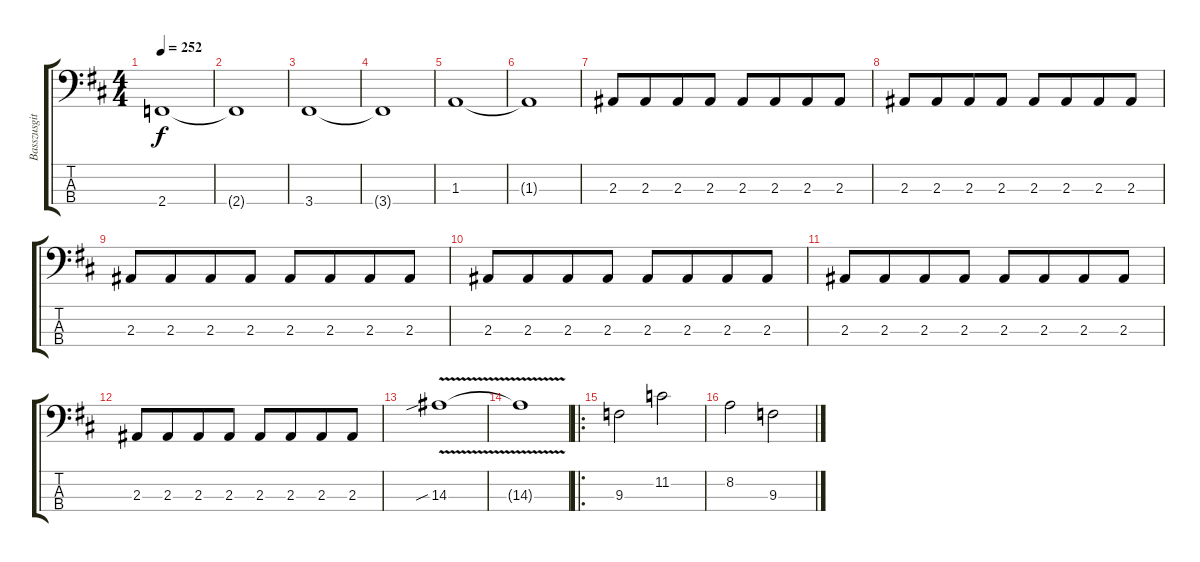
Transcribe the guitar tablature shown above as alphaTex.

\track ("Basszusgitár (Barry Sparks)" "Basszusgit") {instrument electricbassfinger}
\staff {score tabs}
\tuning (Gb2 Db2 Ab1 Eb1) {hide}
\ts (4 4)
\tempo 252
\clef f4
\ks d
2.4.1{dy f} |
2.4{t}.1 |
3.4.1 |
3.4{t}.1 |
1.3.1 |
1.3{t}.1 |
2.3.8 2.3.8{beam merge} 2.3.8 2.3.8 2.3.8 2.3.8{beam merge} 2.3.8 2.3.8 |
2.3.8 2.3.8{beam merge} 2.3.8 2.3.8 2.3.8 2.3.8{beam merge} 2.3.8 2.3.8 |
2.3.8 2.3.8{beam merge} 2.3.8 2.3.8 2.3.8 2.3.8{beam merge} 2.3.8 2.3.8 |
2.3.8 2.3.8{beam merge} 2.3.8 2.3.8 2.3.8 2.3.8{beam merge} 2.3.8 2.3.8 |
2.3.8 2.3.8{beam merge} 2.3.8 2.3.8 2.3.8 2.3.8{beam merge} 2.3.8 2.3.8 |
2.3.8 2.3.8{beam merge} 2.3.8 2.3.8 2.3.8 2.3.8{beam merge} 2.3.8 2.3.8 |
14.3{v sib}.1 |
14.3{t}.1 |
\ro
9.3.2{volume 8} 11.2.2 |
8.2.2 9.3.2
